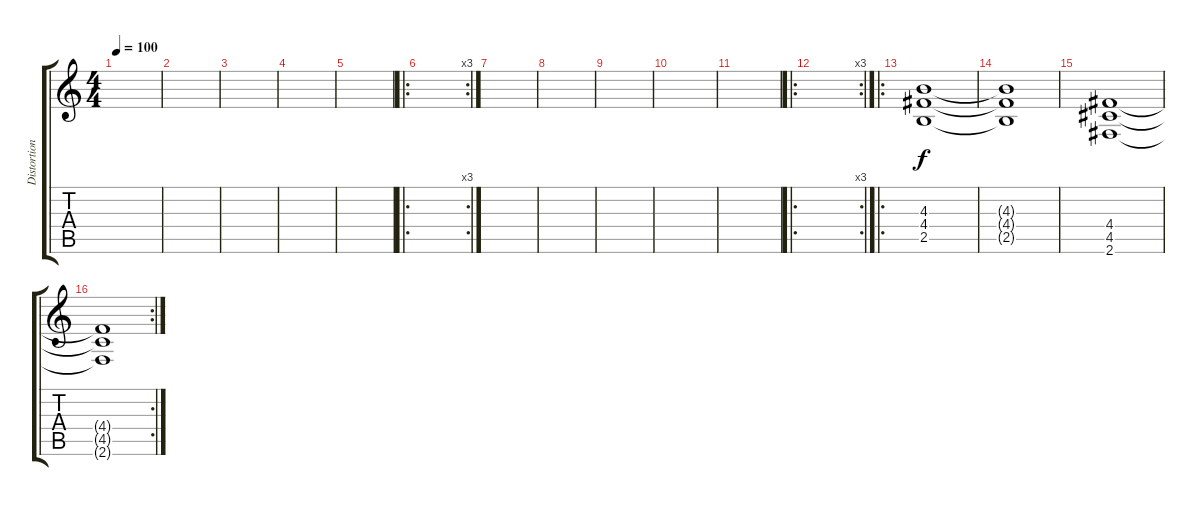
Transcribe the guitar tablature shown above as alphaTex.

\track ("Distortion Guitar" "Distortion") {instrument distortionguitar}
\staff {score tabs}
\tuning (E4 B3 G3 D3 A2 E2) {hide}
\ts (4 4)
\tempo 100
\clef g2
\ks c
|
|
|
|
|
\ro
\rc 3
|
|
|
|
|
|
\ro
\rc 3
|
\ro
(4.3 4.4 2.5).1 |
(4.3{t} 4.4{t} 2.5{t}).1 |
(4.4 4.5 2.6).1 |
\rc 2
(4.4{t} 4.5{t} 2.6{t}).1
